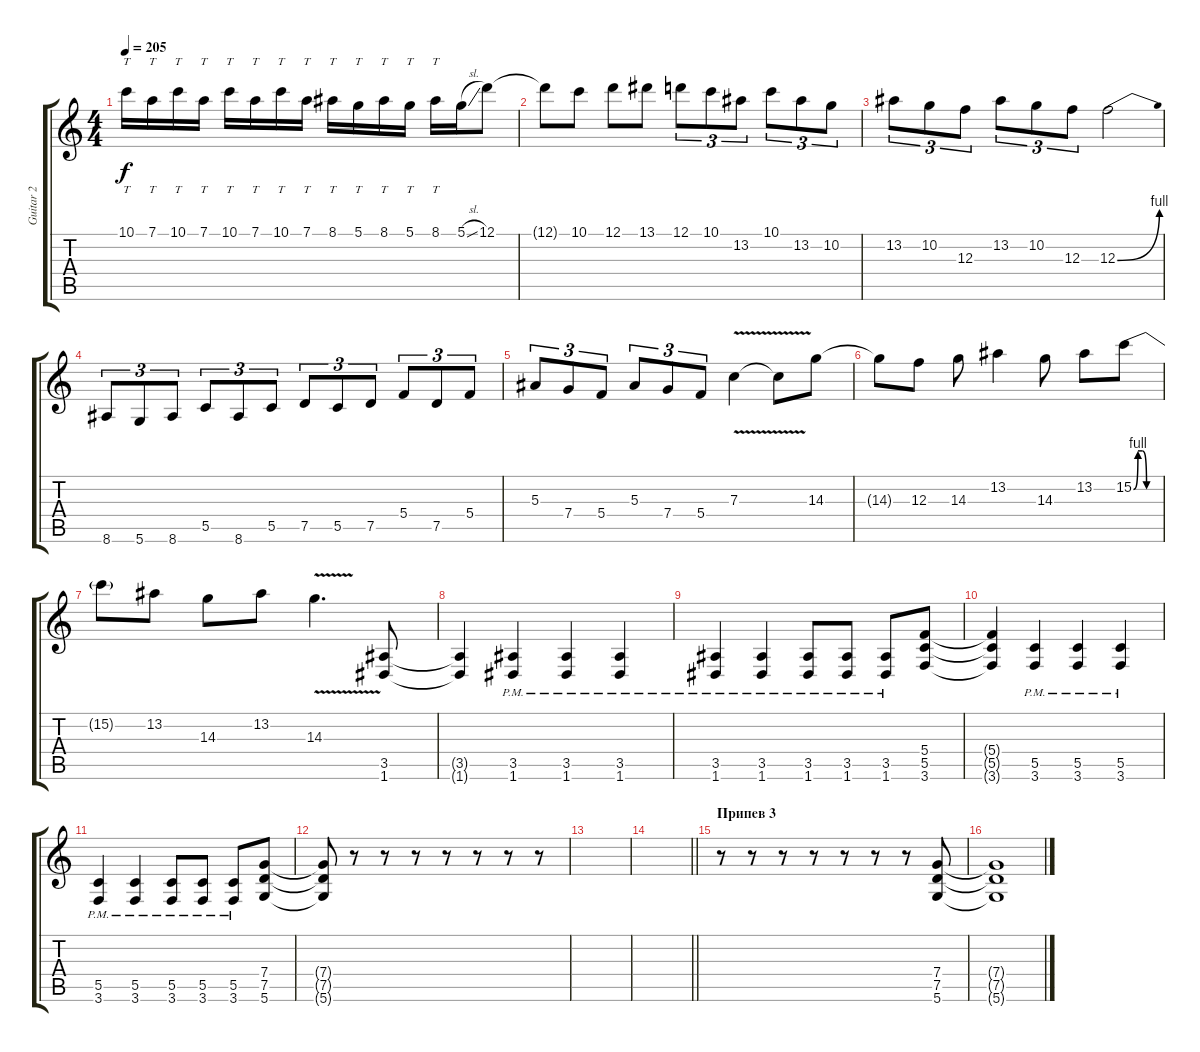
\track ("Guitar 2" "Guitar 2") {instrument overdrivenguitar}
\staff {score tabs}
\tuning (D4 A3 F3 C3 G2 D2) {hide}
\ts (4 4)
\tempo 205
\clef g2
\ks c
10.1.16{tt dy f} 7.1.16{tt} 10.1.16{tt} 7.1.16{tt} 10.1.16{tt} 7.1.16{tt} 10.1.16{tt} 7.1.16{tt} 8.1.16{tt} 5.1.16{tt} 8.1.16{tt} 5.1.16{tt} 8.1.16{tt} 5.1{sl}.16 12.1.8 |
12.1{t}.8 10.1.8 12.1.8 13.1.8 12.1.8{tu (3 2)} 10.1.8{tu (3 2)} 13.2.8{tu (3 2)} 10.1.8{tu (3 2)} 13.2.8{tu (3 2)} 10.2.8{tu (3 2)} |
13.2.8{tu (3 2)} 10.2.8{tu (3 2)} 12.3.8{tu (3 2)} 13.2.8{tu (3 2)} 10.2.8{tu (3 2)} 12.3.8{tu (3 2)} 12.3{be (bend 0 0 60 4)}.2 |
8.6.8{tu (3 2)} 5.6.8{tu (3 2)} 8.6.8{tu (3 2)} 5.5.8{tu (3 2)} 8.6.8{tu (3 2)} 5.5.8{tu (3 2)} 7.5.8{tu (3 2)} 5.5.8{tu (3 2)} 7.5.8{tu (3 2)} 5.4.8{tu (3 2)} 7.5.8{tu (3 2)} 5.4.8{tu (3 2)} |
5.3.8{tu (3 2)} 7.4.8{tu (3 2)} 5.4.8{tu (3 2)} 5.3.8{tu (3 2)} 7.4.8{tu (3 2)} 5.4.8{tu (3 2)} 7.3{v}.4 7.3{t}.8 14.3.8 |
14.3{t}.8 12.3.8 14.3.8 13.2.4 14.3.8 13.2.8 15.2{be (custom 0 0 10 4 20 4 30 0 60 0)}.8 |
15.2{t}.8 13.2.8 14.3.8 13.2.8 14.3{v}.4{d} (3.5 1.6).8 |
(3.5{t} 1.6{t}).4 (3.5{pm} 1.6{pm}).4 (3.5{pm} 1.6{pm}).4 (3.5{pm} 1.6{pm}).4 |
(3.5{pm} 1.6{pm}).4 (3.5{pm} 1.6{pm}).4 (3.5{pm} 1.6{pm}).8 (3.5{pm} 1.6{pm}).8 (3.5{pm} 1.6{pm}).8 (5.4 5.5 3.6).8 |
(5.4{t} 5.5{t} 3.6{t}).4 (5.5{pm} 3.6{pm}).4 (5.5{pm} 3.6{pm}).4 (5.5{pm} 3.6{pm}).4 |
(5.5{pm} 3.6{pm}).4 (5.5{pm} 3.6{pm}).4 (5.5{pm} 3.6{pm}).8 (5.5{pm} 3.6{pm}).8 (5.5{pm} 3.6{pm}).8 (7.4 7.5 5.6).8 |
(7.4{t} 7.5{t} 5.6{t}).8 r.8 r.8 r.8 r.8 r.8 r.8 r.8 |
|
\barLineRight lightlight
|
\section ("" "Припев 3")
r.8 r.8 r.8 r.8 r.8 r.8 r.8 (7.4 7.5 5.6).8 |
(7.4{t} 7.5{t} 5.6{t}).1
